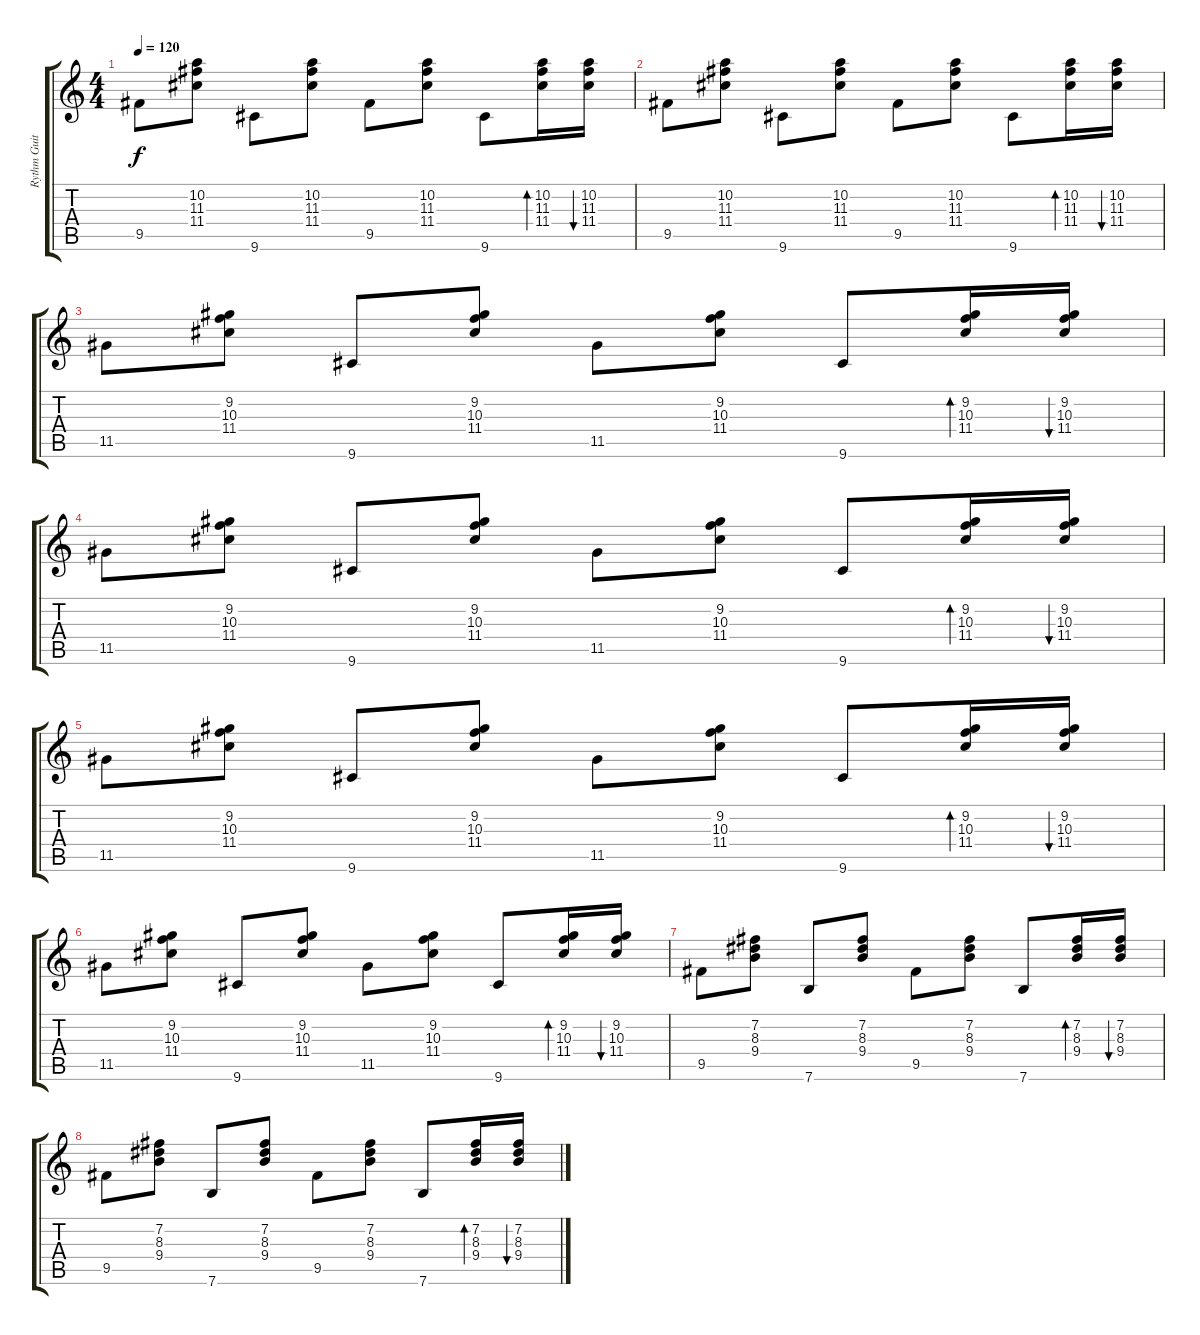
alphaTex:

\track ("Rythm Guitar" "Rythm Guit") {instrument acousticguitarnylon}
\staff {score tabs}
\tuning (E4 B3 G3 D3 A2 E2) {hide}
\ts (4 4)
\tempo 120
\clef g2
\ks c
9.5.8{dy f} (10.2 11.3 11.4).8 9.6.8 (10.2 11.3 11.4).8 9.5.8 (10.2 11.3 11.4).8 9.6.8 (10.2 11.3 11.4).16{bd 60} (10.2 11.3 11.4).16{bu 60} |
9.5.8 (10.2 11.3 11.4).8 9.6.8 (10.2 11.3 11.4).8 9.5.8 (10.2 11.3 11.4).8 9.6.8 (10.2 11.3 11.4).16{bd 60} (10.2 11.3 11.4).16{bu 60} |
11.5.8 (9.2 10.3 11.4).8 9.6.8 (9.2 10.3 11.4).8 11.5.8 (9.2 10.3 11.4).8 9.6.8 (9.2 10.3 11.4).16{bd 60} (9.2 10.3 11.4).16{bu 60} |
11.5.8 (9.2 10.3 11.4).8 9.6.8 (9.2 10.3 11.4).8 11.5.8 (9.2 10.3 11.4).8 9.6.8 (9.2 10.3 11.4).16{bd 60} (9.2 10.3 11.4).16{bu 60} |
11.5.8 (9.2 10.3 11.4).8 9.6.8 (9.2 10.3 11.4).8 11.5.8 (9.2 10.3 11.4).8 9.6.8 (9.2 10.3 11.4).16{bd 60} (9.2 10.3 11.4).16{bu 60} |
11.5.8 (9.2 10.3 11.4).8 9.6.8 (9.2 10.3 11.4).8 11.5.8 (9.2 10.3 11.4).8 9.6.8 (9.2 10.3 11.4).16{bd 60} (9.2 10.3 11.4).16{bu 60} |
9.5.8 (7.2 8.3 9.4).8 7.6.8 (7.2 8.3 9.4).8 9.5.8 (7.2 8.3 9.4).8 7.6.8 (7.2 8.3 9.4).16{bd 60} (7.2 8.3 9.4).16{bu 60} |
9.5.8 (7.2 8.3 9.4).8 7.6.8 (7.2 8.3 9.4).8 9.5.8 (7.2 8.3 9.4).8 7.6.8 (7.2 8.3 9.4).16{bd 60} (7.2 8.3 9.4).16{bu 60}
